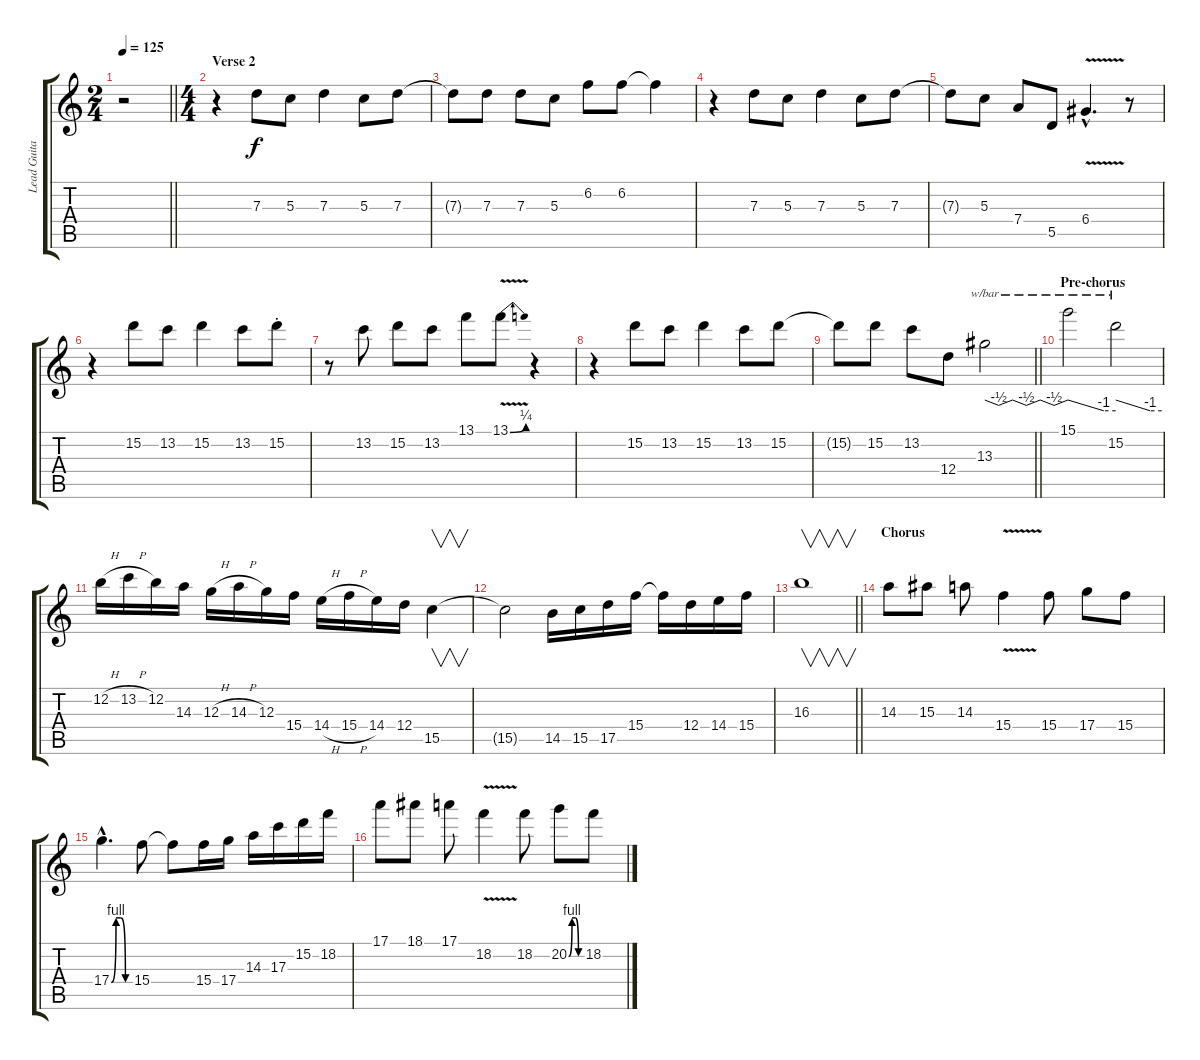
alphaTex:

\track ("Lead Guitar 1" "Lead Guita") {instrument overdrivenguitar}
\staff {score tabs}
\tuning (E4 B3 G3 D3 A2 D2) {hide}
\ts (2 4)
\tempo 125
\clef g2
\barLineRight lightlight
\ks c
r.2{dy f} |
\ts (4 4)
\section ("" "Verse 2")
r.4 7.3.8 5.3.8 7.3.4 5.3.8 7.3.8 |
7.3{t}.8 7.3.8 7.3.8 5.3.8 6.2.8 6.2.8 6.2{t}.4 |
r.4 7.3.8 5.3.8 7.3.4 5.3.8 7.3.8 |
7.3{t}.8 5.3.8 7.4.8 5.5.8 6.4{v hac}.4{d} r.8 |
r.4 15.2.8 13.2.8 15.2.4 13.2.8 15.2{st}.8 |
r.8 13.2.8 15.2.8 13.2.8 13.1.8 13.1{be (bend 0 0 60 1) v}.8 r.4 |
r.4 15.2.8 13.2.8 15.2.4 13.2.8 15.2.8 |
\barLineRight lightlight
15.2{t}.8 15.2.8 13.2.8 12.4.8 13.3.2{tbe (custom default 0 0 10 -2 20 0 30 -2 40 0 50 -2 60 0)} |
\section ("" "Pre-chorus")
15.1.2{tbe (custom default 0 0 45 -4 60 -4)} 15.2.2{tbe (custom default 0 0 45 -4 60 -4)} |
12.2{h}.16 13.2{h}.16 12.2.16 14.3.16 12.3{h}.16 14.3{h}.16 12.3.16 15.4.16 14.4{h}.16 15.4{h}.16 14.4.16 12.4.16 15.5.4{v} |
15.5{t}.2 14.5.16 15.5.16 17.5.16 15.4.16 15.4{t}.16 12.4.16 14.4.16 15.4.16 |
\barLineRight lightlight
16.3.1{v} |
\section ("" "Chorus")
14.3.8 15.3.8 14.3.8 15.4{v}.4 15.4.8 17.4.8 15.4.8 |
17.4{be (custom 0 0 15 4 30 4 45 0 60 0) hac}.4{d} 15.4.8 15.4{t}.8 15.4.16 17.4.16 14.3.16 17.3.16 15.2.16 18.2.16 |
17.1.8 18.1.8 17.1.8 18.2{v}.4 18.2.8 20.2{be (custom 0 0 15 4 30 4 45 0 60 0)}.8 18.2.8
